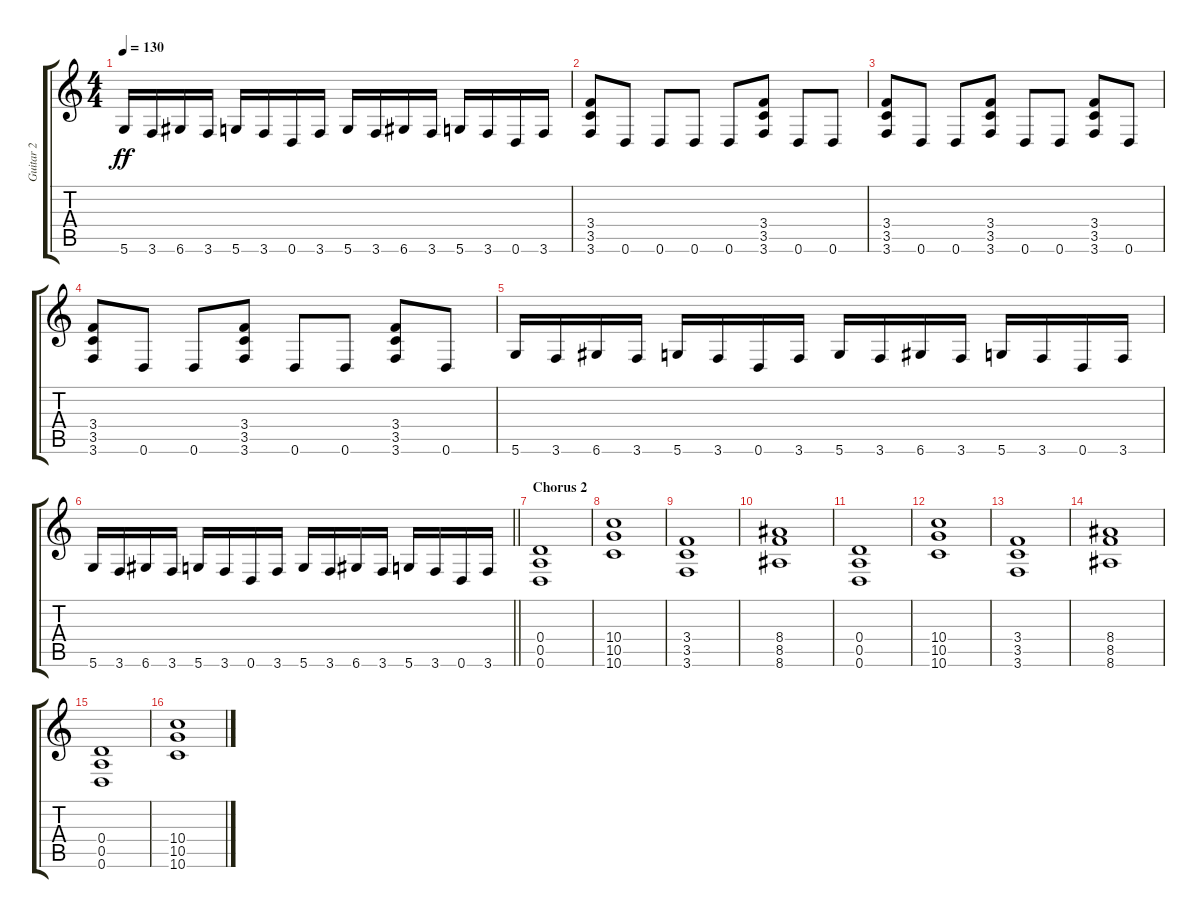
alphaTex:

\track ("Guitar 2" "Guitar 2") {instrument overdrivenguitar}
\staff {score tabs}
\tuning (E4 B3 G3 D3 A2 D2) {hide}
\ts (4 4)
\tempo 130
\clef g2
\ks c
5.6.16{dy ff} 3.6.16 6.6.16 3.6.16 5.6.16 3.6.16 0.6.16 3.6.16 5.6.16 3.6.16 6.6.16 3.6.16 5.6.16 3.6.16 0.6.16 3.6.16 |
(3.4 3.5 3.6).8 0.6.8 0.6.8 0.6.8 0.6.8 (3.4 3.5 3.6).8 0.6.8 0.6.8 |
(3.4 3.5 3.6).8 0.6.8 0.6.8 (3.4 3.5 3.6).8 0.6.8 0.6.8 (3.4 3.5 3.6).8 0.6.8 |
(3.4 3.5 3.6).8 0.6.8 0.6.8 (3.4 3.5 3.6).8 0.6.8 0.6.8 (3.4 3.5 3.6).8 0.6.8 |
5.6.16 3.6.16 6.6.16 3.6.16 5.6.16 3.6.16 0.6.16 3.6.16 5.6.16 3.6.16 6.6.16 3.6.16 5.6.16 3.6.16 0.6.16 3.6.16 |
\barLineRight lightlight
5.6.16 3.6.16 6.6.16 3.6.16 5.6.16 3.6.16 0.6.16 3.6.16 5.6.16 3.6.16 6.6.16 3.6.16 5.6.16 3.6.16 0.6.16 3.6.16 |
\section ("" "Chorus 2")
(0.4 0.5 0.6).1 |
(10.4 10.5 10.6).1 |
(3.4 3.5 3.6).1 |
(8.4 8.5 8.6).1 |
(0.4 0.5 0.6).1 |
(10.4 10.5 10.6).1 |
(3.4 3.5 3.6).1 |
(8.4 8.5 8.6).1 |
(0.4 0.5 0.6).1 |
(10.4 10.5 10.6).1
